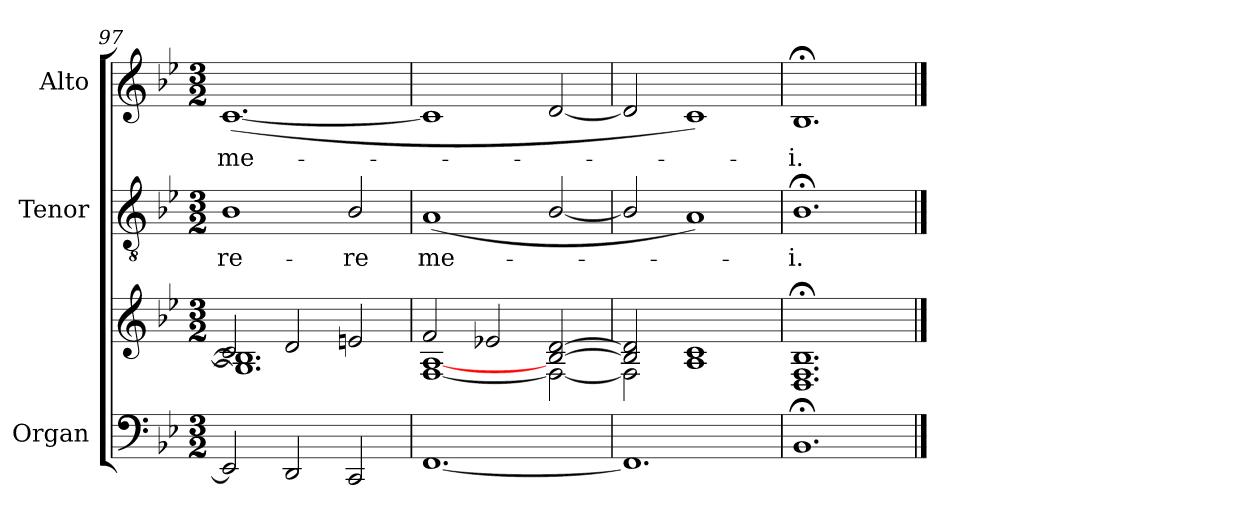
**kern	**kern	**kern	**text	**kern	**text
*part3	*part3	*part2	*part2	*part1	*part1
*staff4	*staff3	*staff2	*staff2	*staff1	*staff1
*I"Organ	*	*I"Tenor	*	*I"Alto	*
*	*	*I'T	*	*I'A	*
*clefF4	*clefG2	*clefGv2	*	*clefG2	*
*k[b-e-]	*k[b-e-]	*k[b-e-]	*	*k[b-e-]	*
*B-:	*B-:	*B-:	*	*B-:	*
*M3/2	*M3/2	*M3/2	*	*M3/2	*
=97	=97	=97	=97	=97	=97
*	*^	*	*	*	*
!	!	!	!	!LO:LY:b	!	!LO:LY:b
2EE]	2c/]	1.G\] 1.B-\]	1B-	-re-	(<[1.c	me-
2DD	2d/	.	.	.	.	.
!	!	!	!	!LO:LY:b	!	!
2CC	2en/	.	2B-/	-re	.	.
=98	=98	=98	=98	=98	=98	=98
!	!	!	!	!LO:LY:b	!	!
[1.FF	2f/	[1F\ [1A\	(<1A	me-	1c]	.
.	2e-X/	.	.	.	.	.
.	[2B-/ [2d/	2F\_	[2B-/	.	[2d	.
=99	=99	=99	=99	=99	=99	=99
1.FF]	2B-/] 2d/]	2F\]	2B-/]	.	2d]	.
.	1A/ 1c/	1ryy	1A)	.	1c)	.
=100	=100	=100	=100	=100	=100	=100
!	!	!LO:N:vis=1	!	!LO:LY:b	!	!LO:LY:b
1.BB-;	1.D/;< 1.F/;< 1.B-/;<	1.ryy	1.B-;<	i.	1.B-;<	i.
*	*v	*v	*	*	*	*
==	==	==	==	==	==
*-	*-	*-	*-	*-	*-
